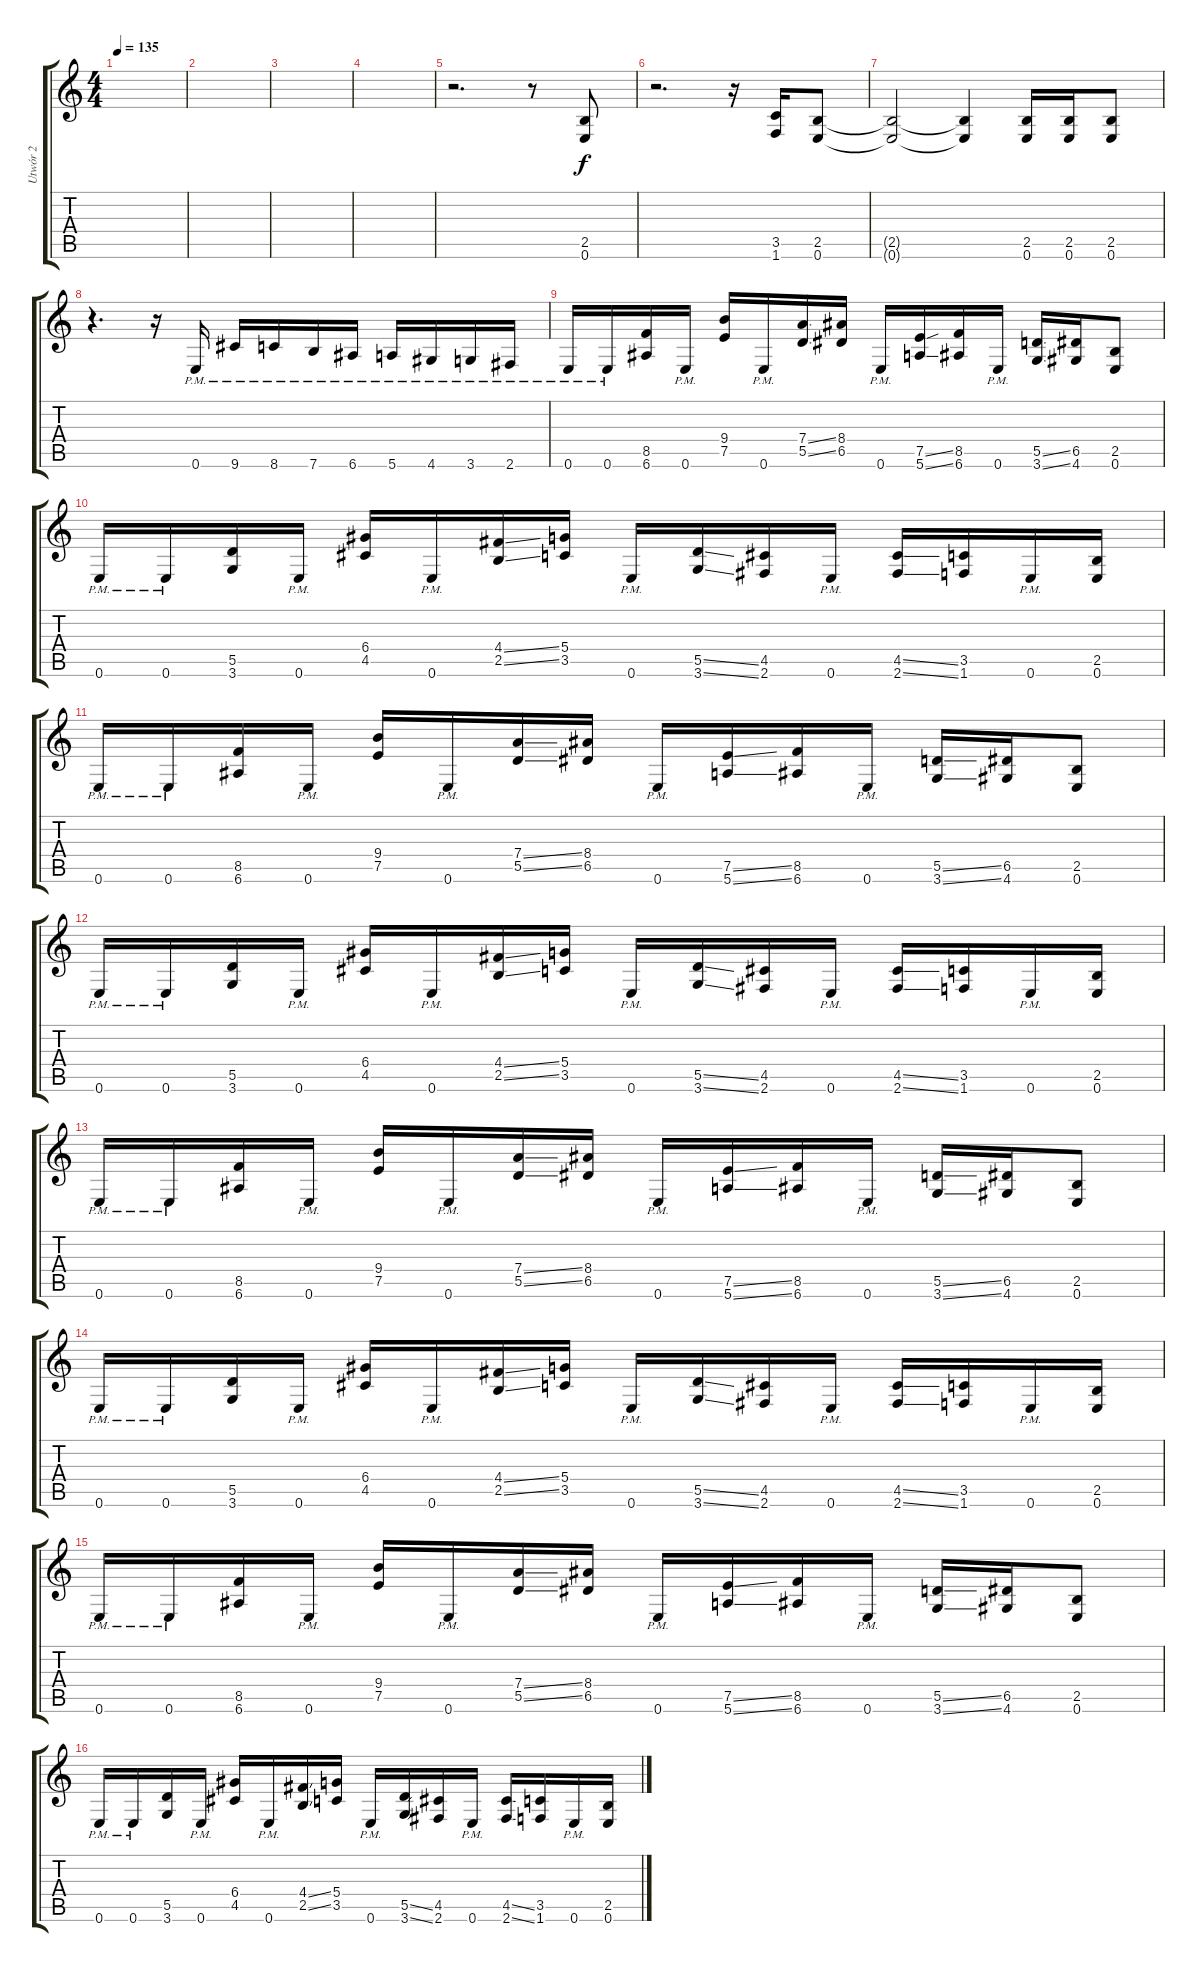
\track ("Utwór 2" "Utwór 2") {instrument distortionguitar}
\staff {score tabs}
\tuning (E4 B3 G3 D3 A2 E2) {hide}
\ts (4 4)
\tempo 135
\clef g2
\ks c
|
|
|
|
r.2{d} r.8 (2.5 0.6).8 |
r.2{d} r.16 (3.5 1.6).16 (2.5 0.6).8 |
(2.5{t} 0.6{t}).2 (2.5{t} 0.6{t}).4 (2.5 0.6).16 (2.5 0.6).16 (2.5 0.6).8 |
r.4{d} r.16 0.6{pm}.16 9.6{pm}.16 8.6{pm}.16 7.6{pm}.16 6.6{pm}.16 5.6{pm}.16 4.6{pm}.16 3.6{pm}.16 2.6{pm}.16 |
0.6{pm}.16 0.6{pm}.16 (8.5 6.6).16 0.6{pm}.16 (9.4 7.5).16 0.6{pm}.16 (7.4{ss} 5.5{ss}).16 (8.4 6.5).16 0.6{pm}.16 (7.5{ss} 5.6{ss}).16 (8.5 6.6).16 0.6{pm}.16 (5.5{ss} 3.6{ss}).16 (6.5 4.6).16 (2.5 0.6).8 |
0.6{pm}.16 0.6{pm}.16 (5.5 3.6).16 0.6{pm}.16 (6.4 4.5).16 0.6{pm}.16 (4.4{ss} 2.5{ss}).16 (5.4 3.5).16 0.6{pm}.16 (5.5{ss} 3.6{ss}).16 (4.5 2.6).16 0.6{pm}.16 (4.5{ss} 2.6{ss}).16 (3.5 1.6).16 0.6{pm}.16 (2.5 0.6).16 |
0.6{pm}.16 0.6{pm}.16 (8.5 6.6).16 0.6{pm}.16 (9.4 7.5).16 0.6{pm}.16 (7.4{ss} 5.5{ss}).16 (8.4 6.5).16 0.6{pm}.16 (7.5{ss} 5.6{ss}).16 (8.5 6.6).16 0.6{pm}.16 (5.5{ss} 3.6{ss}).16 (6.5 4.6).16 (2.5 0.6).8 |
0.6{pm}.16 0.6{pm}.16 (5.5 3.6).16 0.6{pm}.16 (6.4 4.5).16 0.6{pm}.16 (4.4{ss} 2.5{ss}).16 (5.4 3.5).16 0.6{pm}.16 (5.5{ss} 3.6{ss}).16 (4.5 2.6).16 0.6{pm}.16 (4.5{ss} 2.6{ss}).16 (3.5 1.6).16 0.6{pm}.16 (2.5 0.6).16 |
0.6{pm}.16 0.6{pm}.16 (8.5 6.6).16 0.6{pm}.16 (9.4 7.5).16 0.6{pm}.16 (7.4{ss} 5.5{ss}).16 (8.4 6.5).16 0.6{pm}.16 (7.5{ss} 5.6{ss}).16 (8.5 6.6).16 0.6{pm}.16 (5.5{ss} 3.6{ss}).16 (6.5 4.6).16 (2.5 0.6).8 |
0.6{pm}.16 0.6{pm}.16 (5.5 3.6).16 0.6{pm}.16 (6.4 4.5).16 0.6{pm}.16 (4.4{ss} 2.5{ss}).16 (5.4 3.5).16 0.6{pm}.16 (5.5{ss} 3.6{ss}).16 (4.5 2.6).16 0.6{pm}.16 (4.5{ss} 2.6{ss}).16 (3.5 1.6).16 0.6{pm}.16 (2.5 0.6).16 |
0.6{pm}.16 0.6{pm}.16 (8.5 6.6).16 0.6{pm}.16 (9.4 7.5).16 0.6{pm}.16 (7.4{ss} 5.5{ss}).16 (8.4 6.5).16 0.6{pm}.16 (7.5{ss} 5.6{ss}).16 (8.5 6.6).16 0.6{pm}.16 (5.5{ss} 3.6{ss}).16 (6.5 4.6).16 (2.5 0.6).8 |
0.6{pm}.16 0.6{pm}.16 (5.5 3.6).16 0.6{pm}.16 (6.4 4.5).16 0.6{pm}.16 (4.4{ss} 2.5{ss}).16 (5.4 3.5).16 0.6{pm}.16 (5.5{ss} 3.6{ss}).16 (4.5 2.6).16 0.6{pm}.16 (4.5{ss} 2.6{ss}).16 (3.5 1.6).16 0.6{pm}.16 (2.5 0.6).16
